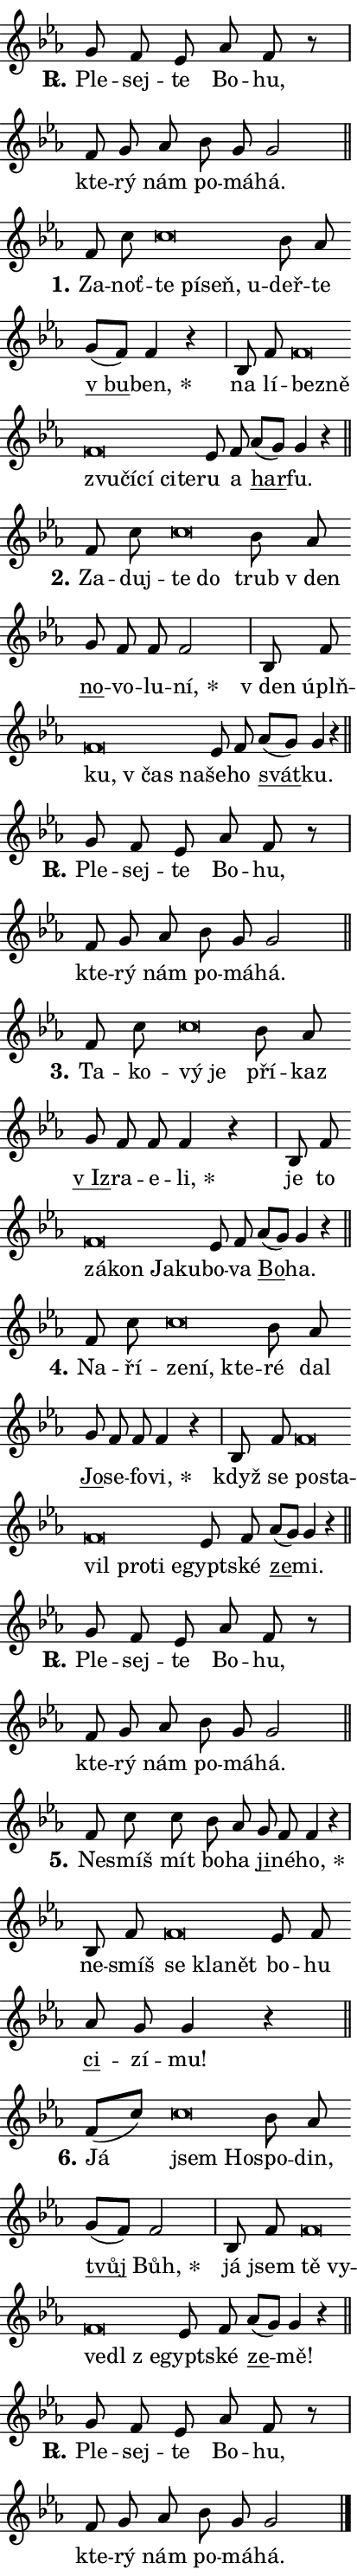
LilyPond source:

\version "2.24.0"
\header { tagline = "" }
\paper {
  indent = 0\cm
  top-margin = 0\cm
  right-margin = 0.13\cm % to fit lyric hyphens
  bottom-margin = 0\cm
  left-margin = 0\cm
  paper-width = 7\cm
  page-breaking = #ly:one-page-breaking
  system-system-spacing.basic-distance = #11
  score-system-spacing.basic-distance = #11
  ragged-last = ##f
}


%% Author: Thomas Morley
%% https://lists.gnu.org/archive/html/lilypond-user/2020-05/msg00002.html
#(define (line-position grob)
"Returns position of @var[grob} in current system:
   @code{'start}, if at first time-step
   @code{'end}, if at last time-step
   @code{'middle} otherwise
"
  (let* ((col (ly:item-get-column grob))
         (ln (ly:grob-object col 'left-neighbor))
         (rn (ly:grob-object col 'right-neighbor))
         (col-to-check-left (if (ly:grob? ln) ln col))
         (col-to-check-right (if (ly:grob? rn) rn col))
         (break-dir-left
           (and
             (ly:grob-property col-to-check-left 'non-musical #f)
             (ly:item-break-dir col-to-check-left)))
         (break-dir-right
           (and
             (ly:grob-property col-to-check-right 'non-musical #f)
             (ly:item-break-dir col-to-check-right))))
        (cond ((eqv? 1 break-dir-left) 'start)
              ((eqv? -1 break-dir-right) 'end)
              (else 'middle))))

#(define (tranparent-at-line-position vctor)
  (lambda (grob)
  "Relying on @code{line-position} select the relevant enry from @var{vctor}.
Used to determine transparency,"
    (case (line-position grob)
      ((end) (not (vector-ref vctor 0)))
      ((middle) (not (vector-ref vctor 1)))
      ((start) (not (vector-ref vctor 2))))))

noteHeadBreakVisibility =
#(define-music-function (break-visibility)(vector?)
"Makes @code{NoteHead}s transparent relying on @var{break-visibility}"
#{
  \override NoteHead.transparent =
    #(tranparent-at-line-position break-visibility)
#})

#(define delete-ledgers-for-transparent-note-heads
  (lambda (grob)
    "Reads whether a @code{NoteHead} is transparent.
If so this @code{NoteHead} is removed from @code{'note-heads} from
@var{grob}, which is supposed to be @code{LedgerLineSpanner}.
As a result ledgers are not printed for this @code{NoteHead}"
    (let* ((nhds-array (ly:grob-object grob 'note-heads))
           (nhds-list
             (if (ly:grob-array? nhds-array)
                 (ly:grob-array->list nhds-array)
                 '()))
           ;; Relies on the transparent-property being done before
           ;; Staff.LedgerLineSpanner.after-line-breaking is executed.
           ;; This is fragile ...
           (to-keep
             (remove
               (lambda (nhd)
                 (ly:grob-property nhd 'transparent #f))
               nhds-list)))
      ;; TODO find a better method to iterate over grob-arrays, similiar
      ;; to filter/remove etc for lists
      ;; For now rebuilt from scratch
      (set! (ly:grob-object grob 'note-heads)  '())
      (for-each
        (lambda (nhd)
          (ly:pointer-group-interface::add-grob grob 'note-heads nhd))
        to-keep))))

squashNotes = {
  \override NoteHead.X-extent = #'(-0.2 . 0.2)
  \override NoteHead.Y-extent = #'(-0.75 . 0)
  \override NoteHead.stencil =
    #(lambda (grob)
       (let ((pos (ly:grob-property grob 'staff-position)))
         (begin
           (if (< pos -7) (display "ERROR: Lower brevis then expected\n") (display ""))
           (if (<= pos -6) ly:text-interface::print ly:note-head::print))))
}
unSquashNotes = {
  \revert NoteHead.X-extent
  \revert NoteHead.Y-extent
  \revert NoteHead.stencil
}

hideNotes = \noteHeadBreakVisibility #begin-of-line-visible
unHideNotes = \noteHeadBreakVisibility #all-visible

% work-around for resetting accidentals
% https://lilypond.org/doc/v2.23/Documentation/notation/displaying-rhythms#unmetered-music
cadenzaMeasure = {
  \cadenzaOff
  \partial 1024 s1024
  \cadenzaOn
}

#(define-markup-command (accent layout props text) (markup?)
  "Underline accented syllable"
  (interpret-markup layout props
    #{\markup \override #'(offset . 4.3) \underline { #text }#}))

responsum = \markup \concat {
  "R" \hspace #-1.05 \path #0.1 #'((moveto 0 0.07) (lineto 0.9 0.8)) \hspace #0.05 "."
}

spaceSize = #0.6828661417322834 % exact space size for TeX Gyre Schola

\layout {
  \context {
    \Staff
    \remove "Time_signature_engraver"
    \override LedgerLineSpanner.after-line-breaking = #delete-ledgers-for-transparent-note-heads
  }
  \context {
    \Lyrics {
      \override LyricSpace.minimum-distance = \spaceSize
      \override LyricText.font-name = #"TeX Gyre Schola"
      \override LyricText.font-size = 1
      \override StanzaNumber.font-name = #"TeX Gyre Schola Bold"
      \override StanzaNumber.font-size = 1
    }
  }
  \context {
    \Score 
    \override NoteHead.text =
      #(lambda (grob) 
        (let ((pos (ly:grob-property grob 'staff-position)))
          #{\markup {
            \combine
              \halign #-0.55 \raise #(if (= pos -6) 0 0.5) \override #'(thickness . 2) \draw-line #'(3.2 . 0)
              \musicglyph "noteheads.sM1"
          }#}))
  }
}

% magnetic-lyrics.ily
%
%   written by
%     Jean Abou Samra <jean@abou-samra.fr>
%     Werner Lemberg <wl@gnu.org>
%
%   adapted by
%     Jiri Hon <jiri.hon@gmail.com>
%
% Version 2022-Apr-15

% https://www.mail-archive.com/lilypond-user@gnu.org/msg149350.html

#(define (Left_hyphen_pointer_engraver context)
   "Collect syllable-hyphen-syllable occurrences in lyrics and store
them in properties.  This engraver only looks to the left.  For
example, if the lyrics input is @code{foo -- bar}, it does the
following.

@itemize @bullet
@item
Set the @code{text} property of the @code{LyricHyphen} grob between
@q{foo} and @q{bar} to @code{foo}.

@item
Set the @code{left-hyphen} property of the @code{LyricText} grob with
text @q{foo} to the @code{LyricHyphen} grob between @q{foo} and
@q{bar}.
@end itemize

Use this auxiliary engraver in combination with the
@code{lyric-@/text::@/apply-@/magnetic-@/offset!} hook."
   (let ((hyphen #f)
         (text #f))
     (make-engraver
      (acknowledgers
       ((lyric-syllable-interface engraver grob source-engraver)
        (set! text grob)))
      (end-acknowledgers
       ((lyric-hyphen-interface engraver grob source-engraver)
        ;(when (not (grob::has-interface grob 'lyric-space-interface))
          (set! hyphen grob)));)
      ((stop-translation-timestep engraver)
       (when (and text hyphen)
         (ly:grob-set-object! text 'left-hyphen hyphen))
       (set! text #f)
       (set! hyphen #f)))))

#(define (lyric-text::apply-magnetic-offset! grob)
   "If the space between two syllables is less than the value in
property @code{LyricText@/.details@/.squash-threshold}, move the right
syllable to the left so that it gets concatenated with the left
syllable.

Use this function as a hook for
@code{LyricText@/.after-@/line-@/breaking} if the
@code{Left_@/hyphen_@/pointer_@/engraver} is active."
   (let ((hyphen (ly:grob-object grob 'left-hyphen #f)))
     (when hyphen
       (let ((left-text (ly:spanner-bound hyphen LEFT)))
         (when (grob::has-interface left-text 'lyric-syllable-interface)
           (let* ((common (ly:grob-common-refpoint grob left-text X))
                  (this-x-ext (ly:grob-extent grob common X))
                  (left-x-ext
                   (begin
                     ;; Trigger magnetism for left-text.
                     (ly:grob-property left-text 'after-line-breaking)
                     (ly:grob-extent left-text common X)))
                  ;; `delta` is the gap width between two syllables.
                  (delta (- (interval-start this-x-ext)
                            (interval-end left-x-ext)))
                  (details (ly:grob-property grob 'details))
                  (threshold (assoc-get 'squash-threshold details 0.2)))
             (when (< delta threshold)
               (let* (;; We have to manipulate the input text so that
                      ;; ligatures crossing syllable boundaries are not
                      ;; disabled.  For languages based on the Latin
                      ;; script this is essentially a beautification.
                      ;; However, for non-Western scripts it can be a
                      ;; necessity.
                      (lt (ly:grob-property left-text 'text))
                      (rt (ly:grob-property grob 'text))
                      (is-space (grob::has-interface hyphen 'lyric-space-interface))
                      (space (if is-space " " ""))
                      (extra-delta (if is-space spaceSize 0))
                      ;; Append new syllable.
                      (ltrt-space (if (and (string? lt) (string? rt))
                                (string-append lt space rt)
                                (make-concat-markup (list lt space rt))))
                      ;; Right-align `ltrt` to the right side.
                      (ltrt-space-markup (grob-interpret-markup
                               grob
                               (make-translate-markup
                                (cons (interval-length this-x-ext) 0)
                                (make-right-align-markup ltrt-space)))))
                 (begin
                   ;; Don't print `left-text`.
                   (ly:grob-set-property! left-text 'stencil #f)
                   ;; Set text and stencil (which holds all collected
                   ;; syllables so far) and shift it to the left.
                   (ly:grob-set-property! grob 'text ltrt-space)
                   (ly:grob-set-property! grob 'stencil ltrt-space-markup)
                   (ly:grob-translate-axis! grob (- (- delta extra-delta)) X))))))))))


#(define (lyric-hyphen::displace-bounds-first grob)
   ;; Make very sure this callback isn't triggered too early.
   (let ((left (ly:spanner-bound grob LEFT))
         (right (ly:spanner-bound grob RIGHT)))
     (ly:grob-property left 'after-line-breaking)
     (ly:grob-property right 'after-line-breaking)
     (ly:lyric-hyphen::print grob)))

squashThreshold = #0.4

\layout {
  \context {
    \Lyrics
    \consists #Left_hyphen_pointer_engraver
    \override LyricText.after-line-breaking =
      #lyric-text::apply-magnetic-offset!
    \override LyricHyphen.stencil = #lyric-hyphen::displace-bounds-first
    \override LyricText.details.squash-threshold = \squashThreshold
    \override LyricHyphen.minimum-distance = 0
    \override LyricHyphen.minimum-length = \squashThreshold
  }
}

squashText = \override LyricText.details.squash-threshold = 9999
unSquashText = \override LyricText.details.squash-threshold = \squashThreshold

leftText = \override LyricText.self-alignment-X = #LEFT
unLeftText = \revert LyricText.self-alignment-X

starOffset = #(lambda (grob) 
                (let ((x_offset (ly:self-alignment-interface::aligned-on-x-parent grob)))
                  (if (= x_offset 0) 0 (+ x_offset 1.2))))

star = #(define-music-function (syllable)(string?)
"Append star separator at the end of a syllable"
#{
  \once \override LyricText.X-offset = #starOffset
  \lyricmode { \markup {
    #syllable
    \override #'((font-name . "TeX Gyre Schola Bold")) \hspace #0.2 \lower #0.65 \larger "*"
  } }
#})

starAccent = #(define-music-function (syllable)(string?)
"Append star separator at the end of a syllable and make accent"
#{
  \once \override LyricText.X-offset = #starOffset
  \lyricmode { \markup {
    \accent #syllable
    \override #'((font-name . "TeX Gyre Schola Bold")) \hspace #0.2 \lower #0.65 \larger "*"
  } }
#})

breath = #(define-music-function (syllable)(string?)
"Append breathing indicator at the end of a syllable"
#{
  \lyricmode { \markup { #syllable "+" } }
#})

optionalBreath = #(define-music-function (syllable)(string?)
"Append optional breathing indicator at the end of a syllable"
#{
  \lyricmode { \markup { #syllable "(+)" } }
#})


\score {
    <<
        \new Voice = "melody" { \cadenzaOn \key es \major \relative { g'8 f es as f r \cadenzaMeasure \bar "|" f g as \bar "" bes g g2 \cadenzaMeasure \bar "||" \break } }
        \new Lyrics \lyricsto "melody" { \lyricmode { \set stanza = \responsum
Ple -- sej -- te Bo -- hu, kte -- rý nám po -- má -- há. } }
    >>
    \layout {}
}

\score {
    <<
        \new Voice = "melody" { \cadenzaOn \key es \major \relative { f'8 c' \bar "" \squashNotes c\breve*1/16 \hideNotes \breve*1/16 \bar "" \breve*1/16 \breve*1/16 \bar "" \unHideNotes \unSquashNotes bes8 as \bar "" g[( f)] f4 r \cadenzaMeasure \bar "|" bes,8 f' \bar "" \squashNotes f\breve*1/16 \hideNotes \breve*1/16 \bar "" \breve*1/16 \bar "" \breve*1/16 \bar "" \breve*1/16 \bar "" \breve*1/16 \breve*1/16 \bar "" \unHideNotes \unSquashNotes es8 f \bar "" as[( g)] g4 r \cadenzaMeasure \bar "||" \break } }
        \new Lyrics \lyricsto "melody" { \lyricmode { \set stanza = "1."
Za -- noť -- \leftText te \squashText pí -- seň, u -- \unLeftText \unSquashText deř -- te \markup \accent "v bu" -- \star ben, na lí -- \leftText bez -- \squashText ně zvu -- čí -- cí ci -- te -- \unLeftText \unSquashText ru a \markup \accent har -- fu. } }
    >>
    \layout {}
}

\score {
    <<
        \new Voice = "melody" { \cadenzaOn \key es \major \relative { f'8 c' \bar "" \squashNotes c\breve*1/16 \hideNotes \breve*1/16 \bar "" \unHideNotes \unSquashNotes bes8 as \bar "" g f f f2 \cadenzaMeasure \bar "|" bes,8 f' \bar "" \squashNotes f\breve*1/16 \hideNotes \breve*1/16 \breve*1/16 \bar "" \unHideNotes \unSquashNotes es8 f \bar "" as[( g)] g4 r \cadenzaMeasure \bar "||" \break } }
        \new Lyrics \lyricsto "melody" { \lyricmode { \set stanza = "2."
Za -- duj -- \leftText te \squashText do \unLeftText \unSquashText trub "v den" \markup \accent no -- vo -- lu -- \star ní, "v den" úplň -- \leftText ku, \squashText "v čas" na -- \unLeftText \unSquashText še -- ho \markup \accent svát -- ku. } }
    >>
    \layout {}
}

\score {
    <<
        \new Voice = "melody" { \cadenzaOn \key es \major \relative { g'8 f es as f r \cadenzaMeasure \bar "|" f g as \bar "" bes g g2 \cadenzaMeasure \bar "||" \break } }
        \new Lyrics \lyricsto "melody" { \lyricmode { \set stanza = \responsum
Ple -- sej -- te Bo -- hu, kte -- rý nám po -- má -- há. } }
    >>
    \layout {}
}

\score {
    <<
        \new Voice = "melody" { \cadenzaOn \key es \major \relative { f'8 c' \bar "" \squashNotes c\breve*1/16 \hideNotes \breve*1/16 \bar "" \unHideNotes \unSquashNotes bes8 as \bar "" g f f f4 r \cadenzaMeasure \bar "|" bes,8 f' \bar "" \squashNotes f\breve*1/16 \hideNotes \breve*1/16 \bar "" \breve*1/16 \breve*1/16 \bar "" \unHideNotes \unSquashNotes es8 f \bar "" as[( g)] g4 r \cadenzaMeasure \bar "||" \break } }
        \new Lyrics \lyricsto "melody" { \lyricmode { \set stanza = "3."
Ta -- ko -- \leftText vý \squashText je \unLeftText \unSquashText pří -- kaz \markup \accent "v Iz" -- ra -- e -- \star li, je to \leftText zá -- \squashText kon Ja -- ku -- \unLeftText \unSquashText bo -- va \markup \accent Bo -- ha. } }
    >>
    \layout {}
}

\score {
    <<
        \new Voice = "melody" { \cadenzaOn \key es \major \relative { f'8 c' \bar "" \squashNotes c\breve*1/16 \hideNotes \breve*1/16 \breve*1/16 \bar "" \unHideNotes \unSquashNotes bes8 as \bar "" g f f f4 r \cadenzaMeasure \bar "|" bes,8 f' \bar "" \squashNotes f\breve*1/16 \hideNotes \breve*1/16 \bar "" \breve*1/16 \bar "" \breve*1/16 \bar "" \breve*1/16 \breve*1/16 \bar "" \unHideNotes \unSquashNotes es8 f \bar "" as[( g)] g4 r \cadenzaMeasure \bar "||" \break } }
        \new Lyrics \lyricsto "melody" { \lyricmode { \set stanza = "4."
Na -- ří -- \leftText ze -- \squashText ní, kte -- \unLeftText \unSquashText ré dal \markup \accent Jo -- se -- fo -- \star vi, když se \leftText po -- \squashText sta -- vil pro -- ti e -- \unLeftText \unSquashText gypt -- ské \markup \accent ze -- mi. } }
    >>
    \layout {}
}

\score {
    <<
        \new Voice = "melody" { \cadenzaOn \key es \major \relative { g'8 f es as f r \cadenzaMeasure \bar "|" f g as \bar "" bes g g2 \cadenzaMeasure \bar "||" \break } }
        \new Lyrics \lyricsto "melody" { \lyricmode { \set stanza = \responsum
Ple -- sej -- te Bo -- hu, kte -- rý nám po -- má -- há. } }
    >>
    \layout {}
}

\score {
    <<
        \new Voice = "melody" { \cadenzaOn \key es \major \relative { f'8 c' \bar "" c bes8 as \bar "" g f f4 r \cadenzaMeasure \bar "|" bes,8 f' \bar "" \squashNotes f\breve*1/16 \hideNotes \breve*1/16 \breve*1/16 \bar "" \unHideNotes \unSquashNotes es8 f \bar "" as g g4 r \cadenzaMeasure \bar "||" \break } }
        \new Lyrics \lyricsto "melody" { \lyricmode { \set stanza = "5."
Ne -- smíš mít bo -- ha \markup \accent ji -- né -- \star ho, ne -- smíš \leftText se \squashText kla -- nět \unLeftText \unSquashText bo -- hu \markup \accent ci -- zí -- mu! } }
    >>
    \layout {}
}

\score {
    <<
        \new Voice = "melody" { \cadenzaOn \key es \major \relative { f'8[( c'8)] \squashNotes c\breve*1/16 \hideNotes \breve*1/16 \bar "" \unHideNotes \unSquashNotes bes8 as \bar "" g[( f)] f2 \cadenzaMeasure \bar "|" bes,8 f' \bar "" \squashNotes f\breve*1/16 \hideNotes \breve*1/16 \bar "" \breve*1/16 \bar "" \breve*1/16 \breve*1/16 \bar "" \unHideNotes \unSquashNotes es8 f \bar "" as[( g)] g4 r \cadenzaMeasure \bar "||" \break } }
        \new Lyrics \lyricsto "melody" { \lyricmode { \set stanza = "6."
Já \leftText jsem \squashText Ho -- \unLeftText \unSquashText spo -- din, \markup \accent tvůj \star Bůh, já jsem \leftText tě \squashText vy -- ve -- dl "z e" -- \unLeftText \unSquashText gypt -- ské \markup \accent ze -- mě! } }
    >>
    \layout {}
}

\score {
    <<
        \new Voice = "melody" { \cadenzaOn \key es \major \relative { g'8 f es as f r \cadenzaMeasure \bar "|" f g as \bar "" bes g g2 \cadenzaMeasure \bar "||" \break } \bar "|." }
        \new Lyrics \lyricsto "melody" { \lyricmode { \set stanza = \responsum
Ple -- sej -- te Bo -- hu, kte -- rý nám po -- má -- há. } }
    >>
    \layout {}
}
